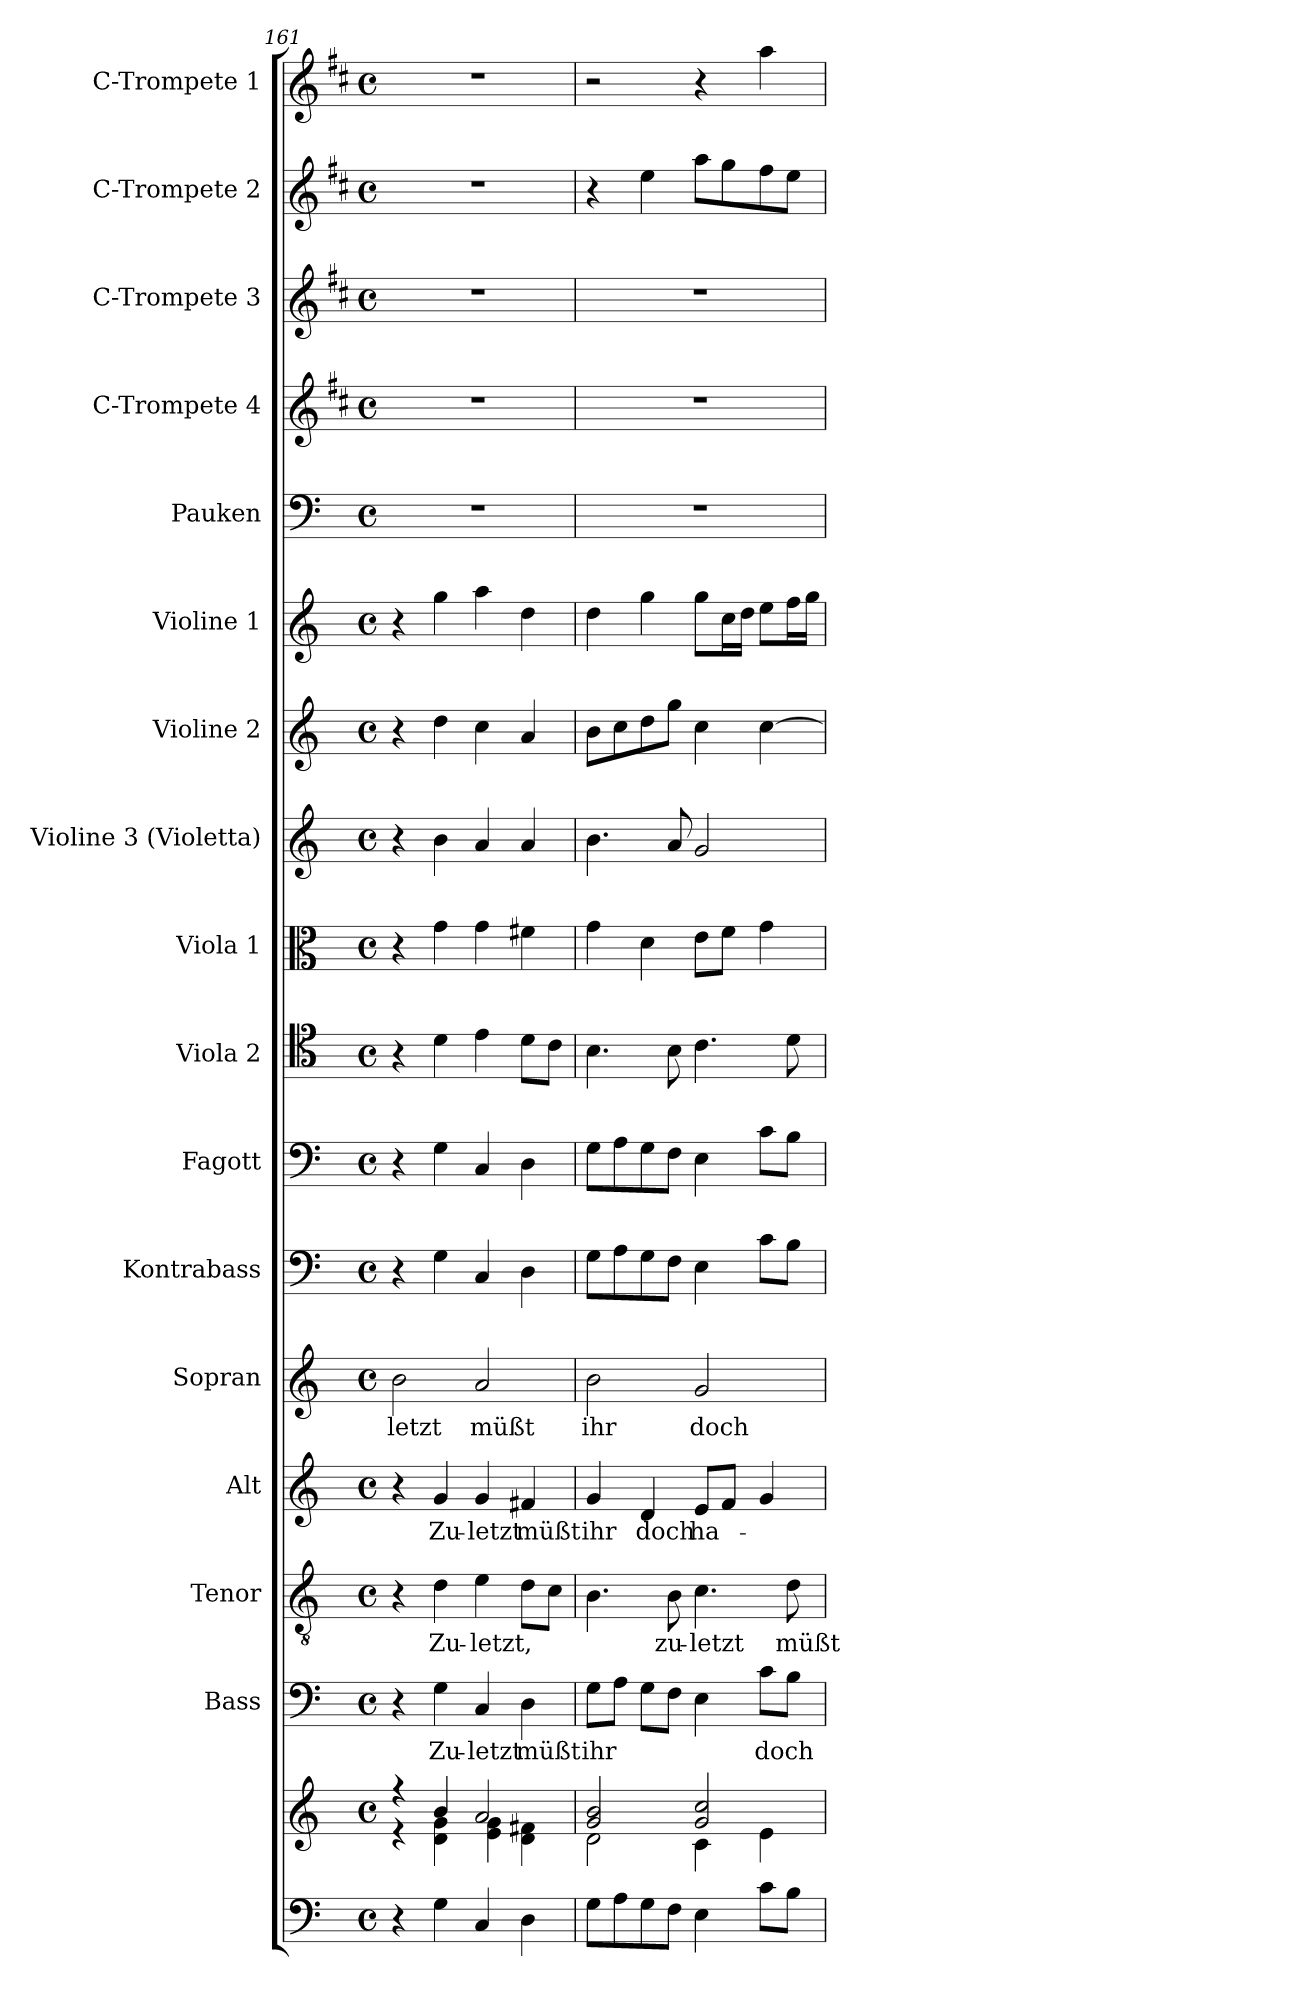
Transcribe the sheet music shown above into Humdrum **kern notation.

**kern	**kern	**kern	**text	**kern	**text	**kern	**text	**kern	**text	**kern	**kern	**kern	**kern	**kern	**kern	**kern	**kern	**kern	**kern	**kern	**kern
*part17	*part17	*part16	*part16	*part15	*part15	*part14	*part14	*part13	*part13	*part12	*part11	*part10	*part9	*part8	*part7	*part6	*part5	*part4	*part3	*part2	*part1
*staff18	*staff17	*staff16	*staff16	*staff15	*staff15	*staff14	*staff14	*staff13	*staff13	*staff12	*staff11	*staff10	*staff9	*staff8	*staff7	*staff6	*staff5	*staff4	*staff3	*staff2	*staff1
*	*	*I"Bass	*	*I"Tenor	*	*I"Alt	*	*I"Sopran	*	*I"Kontrabass	*I"Fagott	*I"Viola 2	*I"Viola 1	*I"Violine 3 (Violetta)	*I"Violine 2	*I"Violine 1	*I"Pauken	*I"C-Trompete 4	*I"C-Trompete 3	*I"C-Trompete 2	*I"C-Trompete 1
*	*	*I'B.	*	*I'T.	*	*I'A.	*	*I'S.	*	*I'Kb.	*I'Fg.	*I'Vla. 2	*I'Vla. 1	*I'Vl. 3	*I'Vl. 2	*I'Vl. 1	*I'Pk.	*I'C Trp. 4	*I'C Trp. 3	*I'C Trp. 2	*I'C Trp. 1
*clefF4	*clefG2	*clefF4	*	*clefGv2	*	*clefG2	*	*clefG2	*	*clefF4	*clefF4	*clefC4	*clefC3	*clefG2	*clefG2	*clefG2	*clefF4	*clefG2	*clefG2	*clefG2	*clefG2
*	*	*	*	*	*	*	*	*	*	*ITrd7c12	*	*	*	*	*	*	*	*ITrd1c2	*ITrd1c2	*ITrd1c2	*ITrd1c2
*k[]	*k[]	*k[]	*	*k[]	*	*k[]	*	*k[]	*	*k[]	*k[]	*k[]	*k[]	*k[]	*k[]	*k[]	*k[]	*k[]	*k[]	*k[]	*k[]
*C:	*C:	*C:	*	*C:	*	*C:	*	*C:	*	*C:	*C:	*C:	*C:	*C:	*C:	*C:	*C:	*C:	*C:	*C:	*C:
*M4/4	*M4/4	*M4/4	*	*M4/4	*	*M4/4	*	*M4/4	*	*M4/4	*M4/4	*M4/4	*M4/4	*M4/4	*M4/4	*M4/4	*M4/4	*M4/4	*M4/4	*M4/4	*M4/4
*met(c)	*met(c)	*met(c)	*	*met(c)	*	*met(c)	*	*met(c)	*	*met(c)	*met(c)	*met(c)	*met(c)	*met(c)	*met(c)	*met(c)	*met(c)	*met(c)	*met(c)	*met(c)	*met(c)
=161	=161	=161	=161	=161	=161	=161	=161	=161	=161	=161	=161	=161	=161	=161	=161	=161	=161	=161	=161	=161	=161
*	*^	*	*	*	*	*	*	*	*	*	*	*	*	*	*	*	*	*	*	*	*
!	!	!	!	!	!	!	!	!	!	!LO:LY:b	!	!	!	!	!	!	!	!	!	!	!	!
4r	4r	4r	4r	.	4r	.	4r	.	2b\	-letzt	4r	4r	4r	4r	4r	4r	4r	1r	1r	1r	1r	1r
!	!	!	!	!LO:LY:b	!	!LO:LY:b	!	!LO:LY:b	!	!	!	!	!	!	!	!	!	!	!	!	!	!
4G\	4b/	4d\ 4g\	4G\	Zu-	4d\	Zu-	4g/	Zu-	.	.	4GG\	4G\	4d\	4g\	4b\	4dd\	4gg\	.	.	.	.	.
!	!	!	!	!LO:LY:b	!	!LO:LY:b	!	!LO:LY:b	!	!LO:LY:b	!	!	!	!	!	!	!	!	!	!	!	!
4C/	2a/	4e\ 4g\	4C/	-letzt	4e\	-letzt,	4g/	-letzt	2a/	müßt	4CC/	4C/	4e\	4g\	4a/	4cc\	4aa\	.	.	.	.	.
!	!	!	!	!LO:LY:b	!	!	!	!LO:LY:b	!	!	!	!	!	!	!	!	!	!	!	!	!	!
4D\	.	4d\ 4f#X\	4D\	müßt	8d\L	.	4f#X/	müßt	.	.	4DD\	4D\	8d\L	4f#X\	4a/	4a/	4dd\	.	.	.	.	.
.	.	.	.	.	8c\J	.	.	.	.	.	.	.	8c\J	.	.	.	.	.	.	.	.	.
=162	=162	=162	=162	=162	=162	=162	=162	=162	=162	=162	=162	=162	=162	=162	=162	=162	=162	=162	=162	=162	=162	=162
!	!	!	!	!LO:LY:b	!	!	!	!LO:LY:b	!	!LO:LY:b	!	!	!	!	!	!	!	!	!	!	!	!
8G\L	2g/ 2b/	2d\	8G\L	ihr	4.B\	.	4g/	ihr	2b\	ihr	8GG\L	8G\L	4.B\	4g\	4.b\	8b\L	4dd\	1r	1r	1r	4r	2r
8A\	.	.	8A\J	.	.	.	.	.	.	.	8AA\	8A\	.	.	.	8cc\	.	.	.	.	.	.
!	!	!	!	!	!	!	!	!LO:LY:b	!	!	!	!	!	!	!	!	!	!	!	!	!	!
8G\	.	.	8G\L	.	.	.	4d/	doch	.	.	8GG\	8G\	.	4d\	.	8dd\	4gg\	.	.	.	4dd\	.
!	!	!	!	!	!	!LO:LY:b	!	!	!	!	!	!	!	!	!	!	!	!	!	!	!	!
8F\J	.	.	8F\J	.	8B\	zu-	.	.	.	.	8FF\J	8F\J	8B\	.	8a/	8gg\J	.	.	.	.	.	.
!	!	!	!	!	!	!LO:LY:b	!	!LO:LY:b	!	!LO:LY:b	!	!	!	!	!	!	!	!	!	!	!	!
4E\	2g/ 2cc/	4c\	4E\	.	4.c\	-letzt	8e/L	ha-	2g/	doch	4EE\	4E\	4.c\	8e\L	2g/	4cc\	8gg\L	.	.	.	8gg\L	4r
.	.	.	.	.	.	.	8f/J	.	.	.	.	.	.	8f\J	.	.	16cc\L	.	.	.	8ff\	.
.	.	.	.	.	.	.	.	.	.	.	.	.	.	.	.	.	16dd\JJ	.	.	.	.	.
!	!	!	!	!LO:LY:b	!	!	!	!	!	!	!	!	!	!	!	!	!	!	!	!	!	!
8c\L	.	4e\	8c\L	doch	.	.	4g/	.	.	.	8C\L	8c\L	.	4g\	.	[4cc\	8ee\L	.	.	.	8ee\	4gg\
!	!	!	!	!	!	!LO:LY:b	!	!	!	!	!	!	!	!	!	!	!	!	!	!	!	!
8B\J	.	.	8B\J	.	8d\	müßt	.	.	.	.	8BB\J	8B\J	8d\	.	.	.	16ff\L	.	.	.	8dd\J	.
.	.	.	.	.	.	.	.	.	.	.	.	.	.	.	.	.	16gg\JJ	.	.	.	.	.
*	*v	*v	*	*	*	*	*	*	*	*	*	*	*	*	*	*	*	*	*	*	*	*
=	=	=	=	=	=	=	=	=	=	=	=	=	=	=	=	=	=	=	=	=	=
*-	*-	*-	*-	*-	*-	*-	*-	*-	*-	*-	*-	*-	*-	*-	*-	*-	*-	*-	*-	*-	*-
